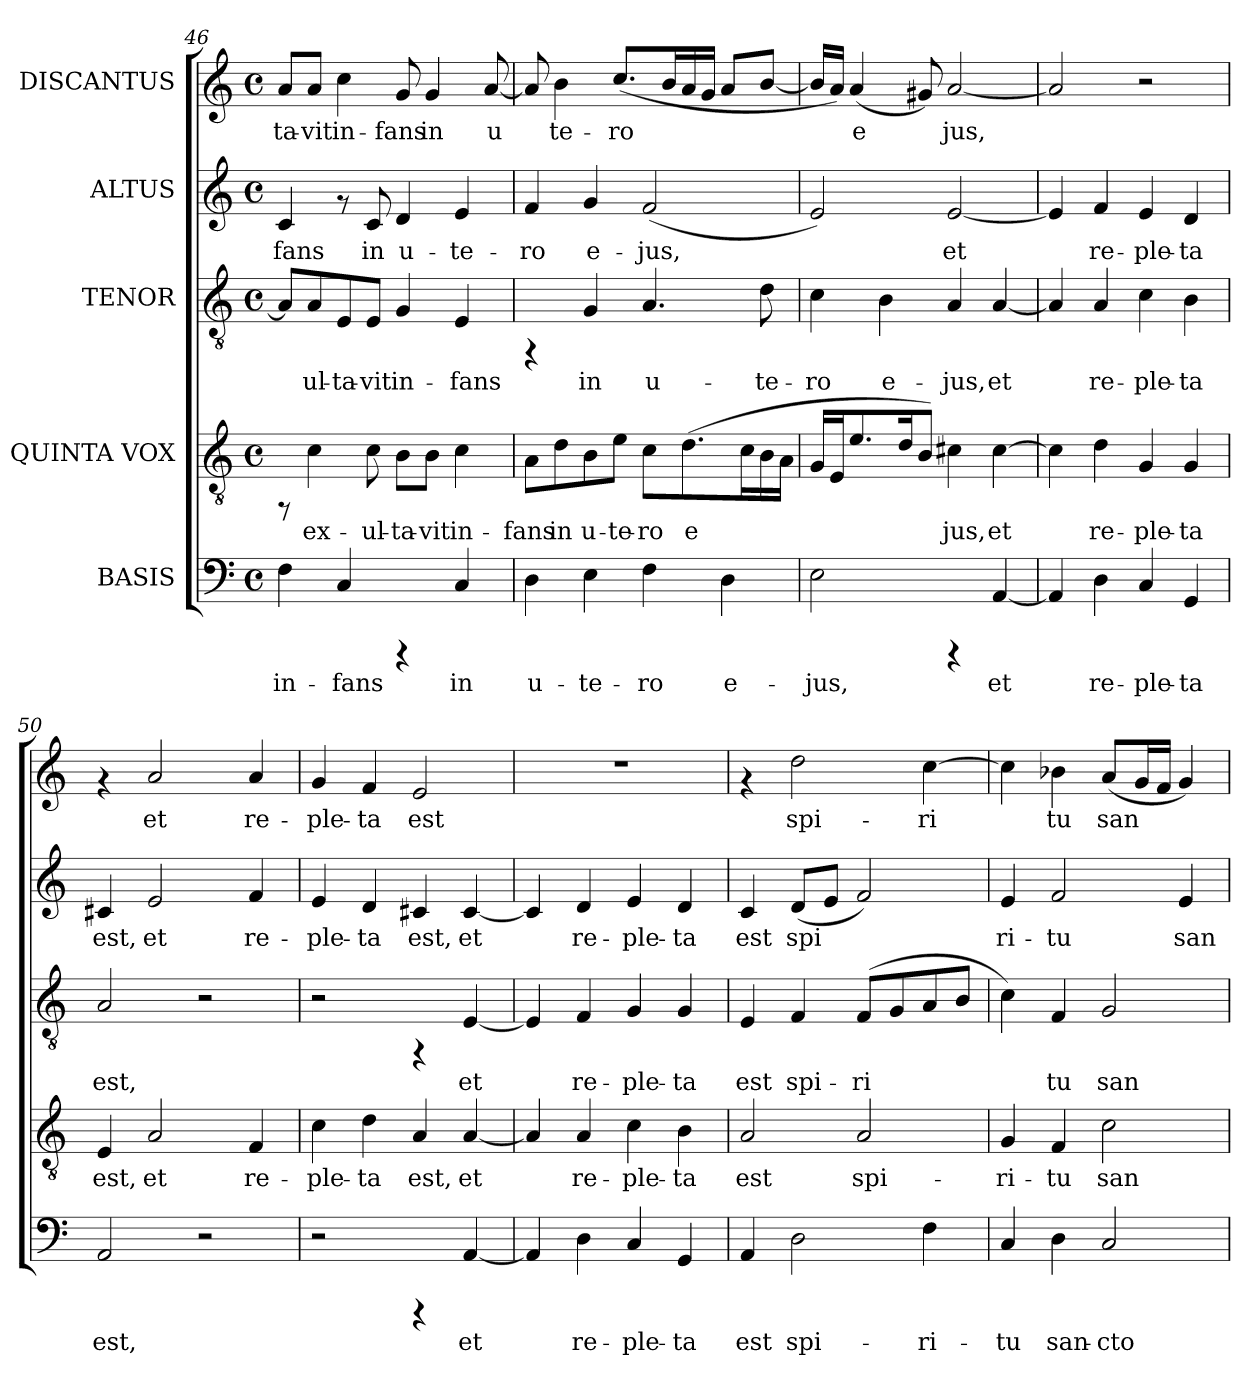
**kern	**text	**kern	**text	**kern	**text	**kern	**text	**kern	**text
*part5	*part5	*part4	*part4	*part3	*part3	*part2	*part2	*part1	*part1
*staff5	*staff5	*staff4	*staff4	*staff3	*staff3	*staff2	*staff2	*staff1	*staff1
*I"BASIS	*	*I"QUINTA VOX	*	*I"TENOR	*	*I"ALTUS	*	*I"DISCANTUS	*
!!LO:PB:g=z
*clefF4	*	*clefGv2	*	*clefGv2	*	*clefG2	*	*clefG2	*
*k[]	*	*k[]	*	*k[]	*	*k[]	*	*k[]	*
*C:	*	*C:	*	*C:	*	*C:	*	*C:	*
*M4/4	*	*M4/4	*	*M4/4	*	*M4/4	*	*M4/4	*
*met(c)	*	*met(c)	*	*met(c)	*	*met(c)	*	*met(c)	*
=46	=46	=46	=46	=46	=46	=46	=46	=46	=46
!	!LO:LY:b:cj	!	!	!	!LO:LY:b:rj	!	!LO:LY:b:rj	!	!LO:LY:b:cj
4F\	in-	8rFF	.	8A/L]	--	4c/	-fans	8a/L	-ta-
!	!	!	!LO:LY:b:cj	!	!LO:LY:b:rj	!	!	!	!LO:LY:b:cj
.	.	4c\	ex-	8A/	-ul-	.	.	8a/J	-vit
!	!LO:LY:b:cj	!	!	!	!LO:LY:b:rj	!	!	!	!LO:LY:b:cj
4C/	-fans	.	.	8E/	-ta-	8rf	.	4cc\	in-
!	!	!	!LO:LY:b:cj	!	!LO:LY:b:rj	!	!LO:LY:b:rj	!	!
.	.	8c\	-ul-	8E/J	-vit	8c/	in	.	.
!	!	!	!LO:LY:b:cj	!	!LO:LY:b:rj	!	!LO:LY:b:rj	!	!LO:LY:b:cj
4rCCC	.	8B\L	-ta-	4G/	in-	4d/	u-	8g/	-fans
!	!	!	!LO:LY:b:cj	!	!	!	!	!	!LO:LY:b:cj
.	.	8B\J	-vit	.	.	.	.	4g/	in
!	!LO:LY:b:cj	!	!LO:LY:b:cj	!	!LO:LY:b:rj	!	!LO:LY:b:rj	!	!
4C/	in	4c\	in-	4E/	-fans	4e/	-te-	.	.
!	!	!	!	!	!	!	!	!	!LO:LY:b:cj
.	.	.	.	.	.	.	.	[<8a/	u-
=47	=47	=47	=47	=47	=47	=47	=47	=47	=47
!	!LO:LY:b:cj	!	!LO:LY:b:cj	!	!	!	!LO:LY:b:rj	!	!LO:LY:b:cj
4D\	u-	8A\L	-fans	4rFF	.	4f/	-ro	8a/]	--
!	!	!	!LO:LY:b:cj	!	!	!	!	!	!LO:LY:b:cj
.	.	8d\	in	.	.	.	.	4b\	-te-
!	!LO:LY:b:cj	!	!LO:LY:b:cj	!	!LO:LY:b:rj	!	!LO:LY:b:rj	!	!
4E\	-te-	8B\	u-	4G/	in	4g/	e-	.	.
!	!	!	!LO:LY:b:cj	!	!	!	!	!	!LO:LY:b:cj
.	.	8e\J	-te-	.	.	.	.	(<8.cc/L	-ro
!	!LO:LY:b:cj	!	!LO:LY:b:cj	!	!LO:LY:b:rj	!	!LO:LY:b:rj	!	!
4F\	-ro	8c\L	-ro	4.A/	u-	(<2f/	-jus,	.	.
!	!	!	!	!	!	!	!	!	!LO:LY:b:cj
.	.	.	.	.	.	.	.	16b/	.
!	!	!	!LO:LY:b:cj	!	!	!	!	!	!LO:LY:b:cj
.	.	(>8.d\	e-	.	.	.	.	16a/	.
!	!	!	!	!	!	!	!	!	!LO:LY:b:cj
.	.	.	.	.	.	.	.	16g/J	.
!	!LO:LY:b:cj	!	!	!	!	!	!	!	!LO:LY:b:cj
4D\	e-	.	.	.	.	.	.	8a/L	.
!	!	!	!LO:LY:b:cj	!	!	!	!	!	!
.	.	16c\	--	.	.	.	.	.	.
!	!	!	!LO:LY:b:cj	!	!LO:LY:b:rj	!	!	!	!LO:LY:b:cj
.	.	16B\	--	8d\	-te-	.	.	[<8b/J	.
!	!	!	!LO:LY:b:cj	!	!	!	!	!	!
.	.	16A\J	--	.	.	.	.	.	.
=48	=48	=48	=48	=48	=48	=48	=48	=48	=48
!	!LO:LY:b:cj	!	!LO:LY:b:cj	!	!LO:LY:b:rj	!	!LO:LY:b:rj	!	!LO:LY:b:cj
2E\	-jus,	16G/L	--	4c\	-ro	2e/)	.	16b/L]	.
!	!	!	!LO:LY:b:cj	!	!	!	!	!	!LO:LY:b:cj
.	.	16E/	--	.	.	.	.	16a/J)	.
!	!	!	!LO:LY:b:cj	!	!	!	!	!	!LO:LY:b:cj
.	.	8.e/	--	.	.	.	.	(<4a/	e-
!	!	!	!	!	!LO:LY:b:rj	!	!	!	!
.	.	.	.	4B\	e-	.	.	.	.
!	!	!	!LO:LY:b:cj	!	!	!	!	!	!
.	.	16d/	--	.	.	.	.	.	.
!	!	!	!LO:LY:b:cj	!	!	!	!	!	!LO:LY:b:cj
.	.	8B/J)	--	.	.	.	.	8g#X/)	--
!	!	!	!LO:LY:b:cj	!	!LO:LY:b:rj	!	!LO:LY:b:rj	!	!LO:LY:b:cj
4rCCC	.	4c#X\	-jus,	4A/	-jus,	[<2e/	et	[<2a/	-jus,
!	!LO:LY:b:cj	!	!LO:LY:b:cj	!	!LO:LY:b:rj	!	!	!	!
[<4AA/	et	[>4c#\	et	[<4A/	et	.	.	.	.
=49	=49	=49	=49	=49	=49	=49	=49	=49	=49
!	!LO:LY:b:cj	!	!LO:LY:b:cj	!	!LO:LY:b:rj	!	!LO:LY:b:rj	!	!LO:LY:b:cj
4AA/]	.	4c#\]	.	4A/]	.	4e/]	.	2a/]	.
!	!LO:LY:b:cj	!	!LO:LY:b:cj	!	!LO:LY:b:rj	!	!LO:LY:b:rj	!	!
4D\	re-	4d\	re-	4A/	re-	4f/	re-	.	.
!	!LO:LY:b:cj	!	!LO:LY:b:cj	!	!LO:LY:b:rj	!	!LO:LY:b:rj	!	!
4C/	-ple-	4G/	-ple-	4c\	-ple-	4e/	-ple-	2r	.
!	!LO:LY:b:cj	!	!LO:LY:b:cj	!	!LO:LY:b:rj	!	!LO:LY:b:rj	!	!
4GG/	-ta	4G/	-ta	4B\	-ta	4d/	-ta	.	.
=50	=50	=50	=50	=50	=50	=50	=50	=50	=50
!	!LO:LY:b:cj	!	!LO:LY:b:cj	!	!LO:LY:b:rj	!	!LO:LY:b:rj	!	!
2AA/	est,	4E/	est,	2A/	est,	4c#X/	est,	4rf	.
!	!	!	!LO:LY:b:cj	!	!	!	!LO:LY:b:rj	!	!LO:LY:b:cj
.	.	2A/	et	.	.	2e/	et	2a/	et
2r	.	.	.	2r	.	.	.	.	.
!	!	!	!LO:LY:b:cj	!	!	!	!LO:LY:b:rj	!	!LO:LY:b:cj
.	.	4F/	re-	.	.	4f/	re-	4a/	re-
=51	=51	=51	=51	=51	=51	=51	=51	=51	=51
!	!	!	!LO:LY:b:cj	!	!	!	!LO:LY:b:rj	!	!LO:LY:b:cj
2r	.	4c\	-ple-	2r	.	4e/	-ple-	4g/	-ple-
!	!	!	!LO:LY:b:cj	!	!	!	!LO:LY:b:rj	!	!LO:LY:b:cj
.	.	4d\	-ta	.	.	4d/	-ta	4f/	-ta
!	!	!	!LO:LY:b:cj	!	!	!	!LO:LY:b:rj	!	!LO:LY:b:cj
4rCCC	.	4A/	est,	4rFF	.	4c#X/	est,	2e/	est
!	!LO:LY:b:cj	!	!LO:LY:b:cj	!	!LO:LY:b:rj	!	!LO:LY:b:rj	!	!
[<4AA/	et	[<4A/	et	[<4E/	et	[<4c#/	et	.	.
!!LO:LB:g=z
=52	=52	=52	=52	=52	=52	=52	=52	=52	=52
!	!LO:LY:b:cj	!	!LO:LY:b:cj	!	!LO:LY:b:rj	!	!LO:LY:b:rj	!	!
4AA/]	.	4A/]	.	4E/]	.	4c#/]	.	1r	.
!	!LO:LY:b:cj	!	!LO:LY:b:cj	!	!LO:LY:b:rj	!	!LO:LY:b:rj	!	!
4D\	re-	4A/	re-	4F/	re-	4d/	re-	.	.
!	!LO:LY:b:cj	!	!LO:LY:b:cj	!	!LO:LY:b:rj	!	!LO:LY:b:rj	!	!
4C/	-ple-	4c\	-ple-	4G/	-ple-	4e/	-ple-	.	.
!	!LO:LY:b:cj	!	!LO:LY:b:cj	!	!LO:LY:b:rj	!	!LO:LY:b:rj	!	!
4GG/	-ta	4B\	-ta	4G/	-ta	4d/	-ta	.	.
=53	=53	=53	=53	=53	=53	=53	=53	=53	=53
!	!LO:LY:b:cj	!	!LO:LY:b:cj	!	!LO:LY:b:rj	!	!LO:LY:b:rj	!	!
4AA/	est	2A/	est	4E/	est	4c/	est	4rf	.
!	!LO:LY:b:cj	!	!	!	!LO:LY:b:rj	!	!LO:LY:b:rj	!	!LO:LY:b:cj
2D\	spi-	.	.	4F/	spi-	(<8d/L	spi-	2dd\	spi-
!	!	!	!	!	!	!	!LO:LY:b:rj	!	!
.	.	.	.	.	.	8e/J	--	.	.
!	!	!	!LO:LY:b:cj	!	!LO:LY:b:rj	!	!LO:LY:b:rj	!	!
.	.	2A/	spi-	(>8F/L	-ri-	2f/)	--	.	.
!	!	!	!	!	!LO:LY:b:rj	!	!	!	!
.	.	.	.	8G/	--	.	.	.	.
!	!LO:LY:b:cj	!	!	!	!LO:LY:b:rj	!	!	!	!LO:LY:b:cj
4F\	-ri-	.	.	8A/	--	.	.	[>4cc\	-ri-
!	!	!	!	!	!LO:LY:b:rj	!	!	!	!
.	.	.	.	8B/J	--	.	.	.	.
=54	=54	=54	=54	=54	=54	=54	=54	=54	=54
!	!LO:LY:b:cj	!	!LO:LY:b:cj	!	!LO:LY:b:rj	!	!LO:LY:b:rj	!	!LO:LY:b:cj
4C/	-tu	4G/	-ri-	4c\)	--	4e/	-ri-	4cc\]	--
!	!LO:LY:b:cj	!	!LO:LY:b:cj	!	!LO:LY:b:rj	!	!LO:LY:b:rj	!	!LO:LY:b:cj
4D\	san-	4F/	-tu	4F/	-tu	2f/	-tu	4b-\	-tu
!	!LO:LY:b:cj	!	!LO:LY:b:cj	!	!LO:LY:b:rj	!	!	!	!LO:LY:b:cj
2C/	-cto	2c\	san-	2G/	san-	.	.	(<8a/L	san-
!	!	!	!	!	!	!	!	!	!LO:LY:b:cj
.	.	.	.	.	.	.	.	16g/	--
!	!	!	!	!	!	!	!	!	!LO:LY:b:cj
.	.	.	.	.	.	.	.	16f/J	--
!	!	!	!	!	!	!	!LO:LY:b:rj	!	!LO:LY:b:cj
.	.	.	.	.	.	4e/	san-	4g/)	--
=	=	=	=	=	=	=	=	=	=
*-	*-	*-	*-	*-	*-	*-	*-	*-	*-
